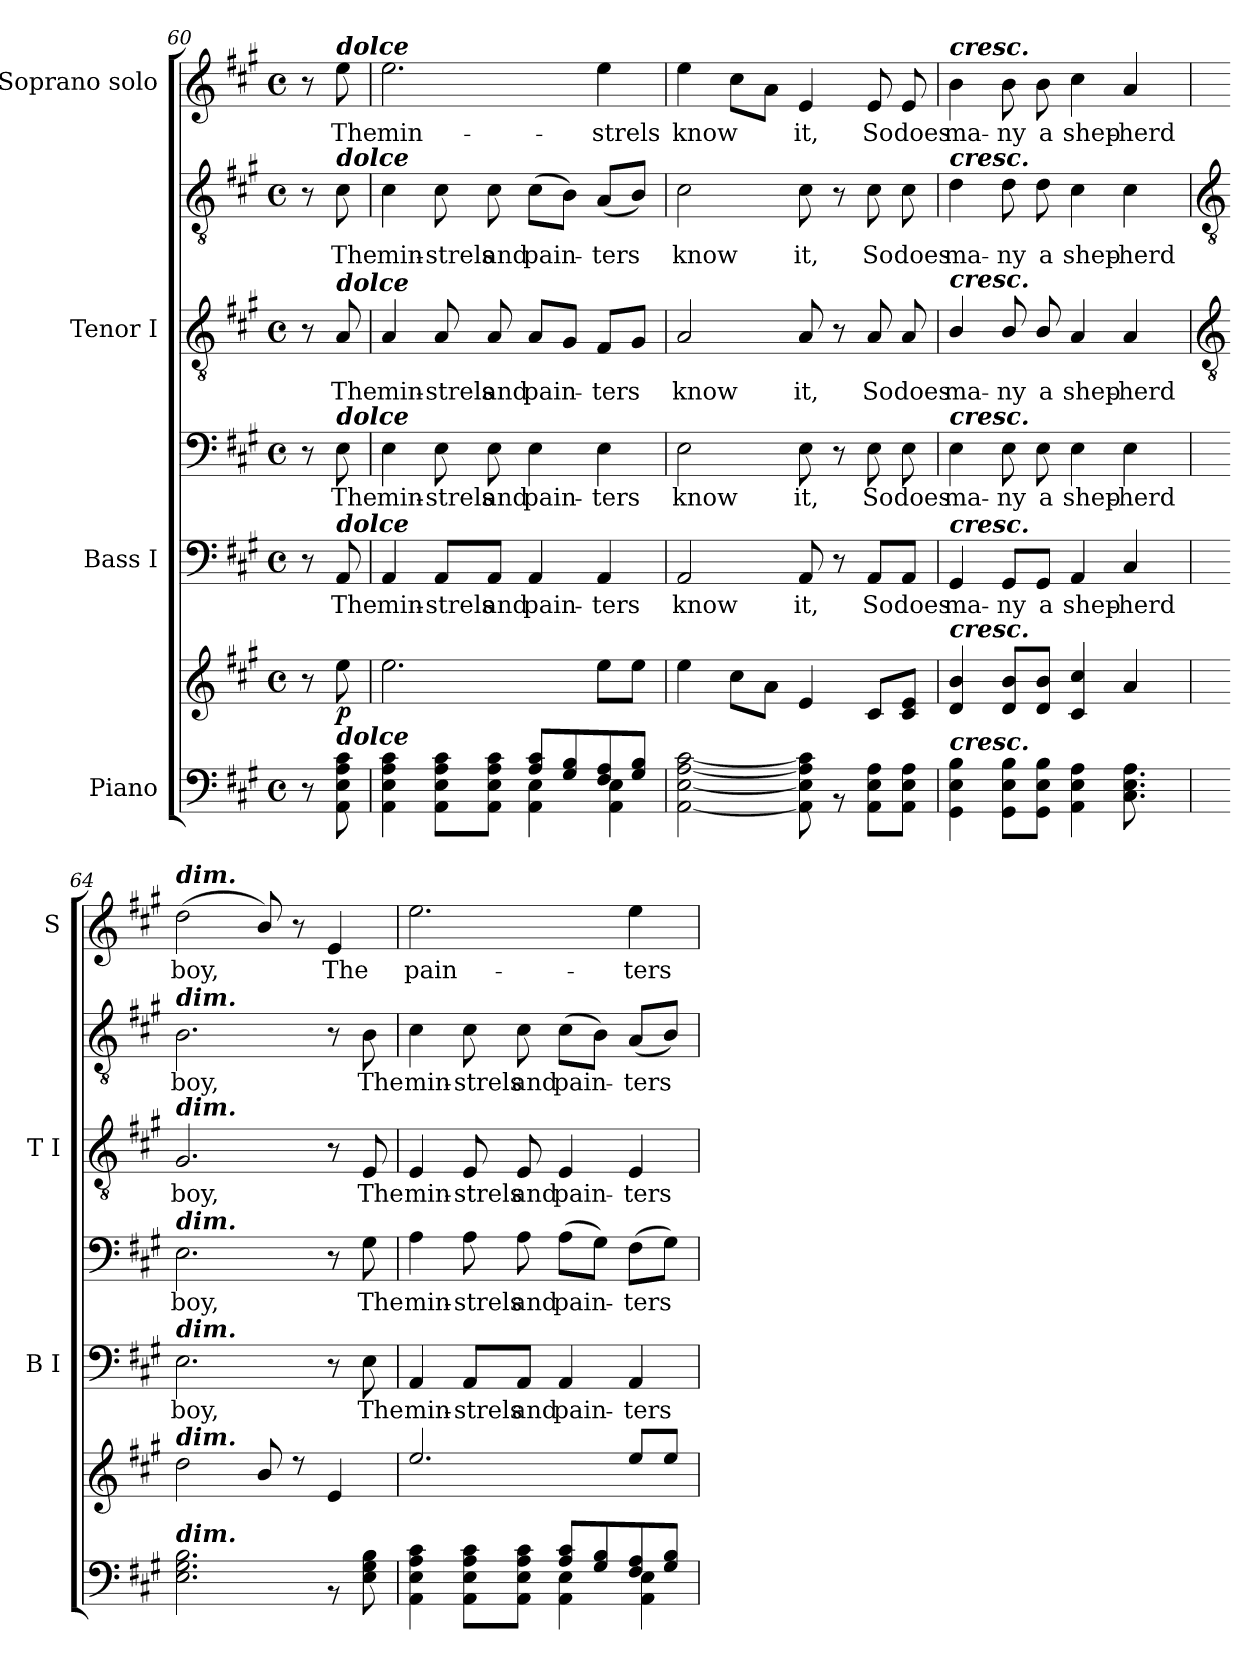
**kern	**kern	**dynam	**kern	**text	**kern	**text	**kern	**text	**kern	**text	**kern	**text
*part4	*part4	*part4	*part3	*part3	*part3	*part3	*part2	*part2	*part2	*part2	*part1	*part1
*staff7	*staff6	*staff6/7	*staff5	*staff5	*staff4	*staff4	*staff3	*staff3	*staff2	*staff2	*staff1	*staff1
*I"Piano	*	*	*I"Bass I	*	*	*	*I"Tenor I	*	*	*	*I"Soprano solo	*
*	*	*	*I'B I	*	*	*	*I'T I	*	*	*	*I'S	*
!!LO:LB:g=z
*clefF4	*clefG2	*	*clefF4	*	*clefF4	*	*clefGv2	*	*clefGv2	*	*clefG2	*
*k[f#c#g#]	*k[f#c#g#]	*	*k[f#c#g#]	*	*k[f#c#g#]	*	*k[f#c#g#]	*	*k[f#c#g#]	*	*k[f#c#g#]	*
*A:	*A:	*	*A:	*	*A:	*	*A:	*	*A:	*	*A:	*
*M4/4	*M4/4	*	*M4/4	*	*M4/4	*	*M4/4	*	*M4/4	*	*M4/4	*
*met(c)	*met(c)	*	*met(c)	*	*met(c)	*	*met(c)	*	*met(c)	*	*met(c)	*
=60	=60	=60	=60	=60	=60	=60	=60	=60	=60	=60	=60	=60
*^	*	*	*	*	*	*	*	*	*	*	*	*
4ryy	8r	8r	.	8r	.	8r	.	8r	.	8r	.	8r	.
!	!	!	!	!	!	!	!	!	!	!	!	!LO:TX:a:Bi:t=dolce	!
!	!	!	!	!	!	!	!	!	!	!LO:TX:a:Bi:t=dolce	!	!	!
!	!	!	!	!	!	!	!	!LO:TX:a:Bi:t=dolce	!	!	!	!	!
!	!	!	!	!	!	!LO:TX:a:Bi:t=dolce	!	!	!	!	!	!	!
!	!	!	!	!LO:TX:a:Bi:t=dolce	!	!	!	!	!	!	!	!	!
!	!LO:TX:a:Bi:t=dolce	!	!	!	!	!	!	!	!	!	!	!	!
!	!	!	!LO:DY:b	!	!LO:LY:b	!	!LO:LY:b	!	!LO:LY:b	!	!LO:LY:b	!	!LO:LY:b
.	8AA 8E 8A 8c#	8ee	p	8AA	The	8E	The	8A	The	8c#	The	8ee\	The
=61	=61	=61	=61	=61	=61	=61	=61	=61	=61	=61	=61	=61	=61
!	!	!	!	!	!LO:LY:b	!	!LO:LY:b	!	!LO:LY:b	!	!LO:LY:b	!	!LO:LY:b
2ryy	4AA 4E 4A 4c#	2.ee\	.	4AA	min-	4E	min-	4A	min-	4c#	min-	2.ee	min-
!	!	!	!	!	!LO:LY:b	!	!LO:LY:b	!	!LO:LY:b	!	!LO:LY:b	!	!
.	8AA 8E 8A 8c#L	.	.	8AA/L	-strels	8E	-strels	8A	-strels	8c#	-strels	.	.
!	!	!	!	!	!LO:LY:b	!	!LO:LY:b	!	!LO:LY:b	!	!LO:LY:b	!	!
.	8AA 8E 8A 8c#J	.	.	8AA/J	and	8E	and	8A	and	8c#	and	.	.
!	!	!	!	!	!LO:LY:b	!	!LO:LY:b	!	!LO:LY:b	!	!LO:LY:b	!	!
8A/ 8c#/L	4AA\ 4E\	.	.	4AA	pain-	4E	pain-	8AL	pain-	(>8c#L	pain-	.	.
8G#/ 8B/	.	.	.	.	.	.	.	8G#J	.	8BJ)	.	.	.
!	!	!	!	!	!LO:LY:b	!	!LO:LY:b	!	!LO:LY:b	!	!LO:LY:b	!	!LO:LY:b
8F#/ 8A/	4AA\ 4E\	8eeL	.	4AA	-ters	4E	-ters	8F#L	ters	(<8AL	ters	4ee	-strels
8G#/ 8B/J	.	8eeJ	.	.	.	.	.	8G#J	.	8BJ)	.	.	.
=62	=62	=62	=62	=62	=62	=62	=62	=62	=62	=62	=62	=62	=62
!	!	!	!	!	!LO:LY:b	!	!LO:LY:b	!	!LO:LY:b	!	!LO:LY:b	!	!LO:LY:b
1ryy	[2AA [2E [2A [2c#	4ee	.	2AA	know	2E	know	2A	know	2c#	know	4ee	know
.	.	8cc#L	.	.	.	.	.	.	.	.	.	8cc#L	.
.	.	8aJ	.	.	.	.	.	.	.	.	.	8aJ	.
!	!	!	!	!	!LO:LY:b	!	!LO:LY:b	!	!LO:LY:b	!	!LO:LY:b	!	!LO:LY:b
.	8AA] 8E] 8A] 8c#]	4e	.	8AA	it,	8E	it,	8A	it,	8c#	it,	4e	it,
.	8r	.	.	8r	.	8r	.	8r	.	8r	.	.	.
!	!	!	!	!	!LO:LY:b	!	!LO:LY:b	!	!LO:LY:b	!	!LO:LY:b	!	!LO:LY:b
.	8AA 8E 8AL	8c#L	.	8AA/L	So	8E	So	8A	So	8c#	So	8e	So
!	!	!	!	!	!LO:LY:b	!	!LO:LY:b	!	!LO:LY:b	!	!LO:LY:b	!	!LO:LY:b
.	8AA 8E 8AJ	8c# 8eJ	.	8AA/J	does	8E	does	8A	does	8c#	does	8e	does
=63	=63	=63	=63	=63	=63	=63	=63	=63	=63	=63	=63	=63	=63
!	!	!	!	!	!	!	!	!	!	!	!	!LO:TX:a:Bi:t=cresc.	!
!	!	!	!	!	!	!	!	!	!	!LO:TX:a:Bi:t=cresc.	!	!	!
!	!	!	!	!	!	!	!	!LO:TX:a:Bi:t=cresc.	!	!	!	!	!
!	!	!	!	!	!	!LO:TX:a:Bi:t=cresc.	!	!	!	!	!	!	!
!	!	!	!	!LO:TX:a:Bi:t=cresc.	!	!	!	!	!	!	!	!	!
!	!	!LO:TX:a:Bi:t=cresc.	!	!	!	!	!	!	!	!	!	!	!
!LO:TX:a:Bi:t=cresc.	!	!	!	!	!	!	!	!	!	!	!	!	!
!	!	!	!	!	!LO:LY:b	!	!LO:LY:b	!	!LO:LY:b	!	!LO:LY:b	!	!LO:LY:b
1ryy	4GG# 4E 4B	4d 4b	.	4GG#	ma-	4E	ma-	4B/	ma-	4d	ma-	4b	ma-
!	!	!	!	!	!LO:LY:b	!	!LO:LY:b	!	!LO:LY:b	!	!LO:LY:b	!	!LO:LY:b
.	8GG# 8E 8BL	8d 8bL	.	8GG#/L	-ny	8E	-ny	8B/	-ny	8d	-ny	8b	-ny
!	!	!	!	!	!LO:LY:b	!	!LO:LY:b	!	!LO:LY:b	!	!LO:LY:b	!	!LO:LY:b
.	8GG# 8E 8BJ	8d 8bJ	.	8GG#/J	a	8E	a	8B/	a	8d	a	8b	a
!	!	!	!	!	!LO:LY:b	!	!LO:LY:b	!	!LO:LY:b	!	!LO:LY:b	!	!LO:LY:b
.	4AA 4E 4A	4c# 4cc#	.	4AA	shep-	4E	shep-	4A	shep-	4c#	shep-	4cc#	shep-
!	!	!	!	!	!LO:LY:b	!	!LO:LY:b	!	!LO:LY:b	!	!LO:LY:b	!	!LO:LY:b
.	8.C# 8.E 8.A	4a	.	4C#	-herd	4E	-herd	4A	-herd	4c#	-herd	4a	-herd
.	16ryy	.	.	.	.	.	.	.	.	.	.	.	.
!!LO:LB:g=z
=64	=64	=64	=64	=64	=64	=64	=64	=64	=64	=64	=64	=64	=64
*	*	*	*	*	*	*	*	*clefGv2	*	*clefGv2	*	*	*
*	*	*^	*	*	*	*	*	*	*	*	*	*	*
!	!	!	!	!	!	!	!	!	!	!	!	!	!LO:TX:a:Bi:t=dim.	!
!	!	!	!	!	!	!	!	!	!	!	!LO:TX:a:Bi:t=dim.	!	!	!
!	!	!	!	!	!	!	!	!	!LO:TX:a:Bi:t=dim.	!	!	!	!	!
!	!	!	!	!	!	!	!LO:TX:a:Bi:t=dim.	!	!	!	!	!	!	!
!	!	!	!	!	!LO:TX:a:Bi:t=dim.	!	!	!	!	!	!	!	!	!
!	!	!LO:TX:a:Bi:t=dim.	!	!	!	!	!	!	!	!	!	!	!	!
!LO:TX:a:Bi:t=dim.	!	!	!	!	!	!	!	!	!	!	!	!	!	!
!	!	!	!	!	!	!LO:LY:b	!	!LO:LY:b	!	!LO:LY:b	!	!LO:LY:b	!	!LO:LY:b
1ryy	2.E\ 2.G#\ 2.B\	2dd\	1ryy	.	2.E	boy,	2.E	boy,	2.G#	boy,	2.B	boy,	(<2dd	boy,
.	.	8b/	.	.	.	.	.	.	.	.	.	.	8b/)	.
.	.	8r	.	.	.	.	.	.	.	.	.	.	8r	.
!	!	!	!	!	!	!	!	!	!	!	!	!	!	!LO:LY:b
.	8r	4e	.	.	8r	.	8r	.	8r	.	8r	.	4e	The
!	!	!	!	!	!	!LO:LY:b	!	!LO:LY:b	!	!LO:LY:b	!	!LO:LY:b	!	!
.	8E\ 8G#\ 8B\	.	.	.	8E	The	8G#	The	8E	The	8B	The	.	.
=65	=65	=65	=65	=65	=65	=65	=65	=65	=65	=65	=65	=65	=65	=65
!	!	!	!	!	!	!LO:LY:b	!	!LO:LY:b	!	!LO:LY:b	!	!LO:LY:b	!	!LO:LY:b
2ryy	4AA\ 4E\ 4A\ 4c#\	2.ee	1ryy	.	4AA	min-	4A	min-	4E	min-	4c#	min-	2.ee	pain-
!	!	!	!	!	!	!LO:LY:b	!	!LO:LY:b	!	!LO:LY:b	!	!LO:LY:b	!	!
.	8AA\ 8E\ 8A\ 8c#\L	.	.	.	8AA/L	-strels	8A	-strels	8E	-strels	8c#	-strels	.	.
!	!	!	!	!	!	!LO:LY:b	!	!LO:LY:b	!	!LO:LY:b	!	!LO:LY:b	!	!
.	8AA\ 8E\ 8A\ 8c#\J	.	.	.	8AA/J	and	8A	and	8E	and	8c#	and	.	.
!	!	!	!	!	!	!LO:LY:b	!	!LO:LY:b	!	!LO:LY:b	!	!LO:LY:b	!	!
8A/ 8c#/L	4AA\ 4E\	.	.	.	4AA	pain-	(>8AL	pain-	4E	pain-	(>8c#L	pain-	.	.
8G#/ 8B/	.	.	.	.	.	.	8G#J)	.	.	.	8BJ)	.	.	.
!	!	!	!	!	!	!LO:LY:b	!	!LO:LY:b	!	!LO:LY:b	!	!LO:LY:b	!	!LO:LY:b
8F#/ 8A/	4AA\ 4E\	8eeL	.	.	4AA	-ters	(>8F#L	ters	4E	-ters	(<8AL	ters	4ee	-ters
8G#/ 8B/J	.	8eeJ	.	.	.	.	8G#J)	.	.	.	8BJ)	.	.	.
*v	*v	*	*	*	*	*	*	*	*	*	*	*	*	*
*	*v	*v	*	*	*	*	*	*	*	*	*	*	*
=	=	=	=	=	=	=	=	=	=	=	=	=
*-	*-	*-	*-	*-	*-	*-	*-	*-	*-	*-	*-	*-
